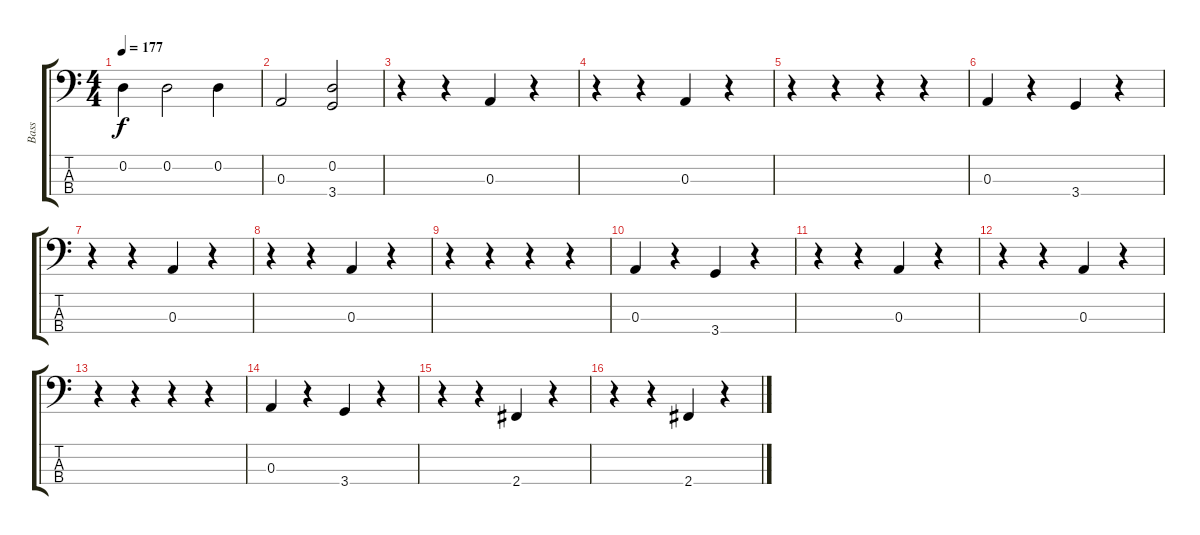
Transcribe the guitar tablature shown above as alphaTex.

\track ("Bass" "Bass") {instrument electricbassfinger}
\staff {score tabs}
\tuning (G2 D2 A1 E1) {hide}
\ts (4 4)
\tempo 177
\clef f4
\ks c
0.2.4{dy f instrument electricbassfinger} 0.2.2 0.2.4 |
0.3.2 (0.2 3.4).2 |
r.4 r.4 0.3.4 r.4 |
r.4 r.4 0.3.4 r.4 |
r.4 r.4 r.4 r.4 |
0.3.4 r.4 3.4.4 r.4 |
r.4 r.4 0.3.4 r.4 |
r.4 r.4 0.3.4 r.4 |
r.4 r.4 r.4 r.4 |
0.3.4 r.4 3.4.4 r.4 |
r.4 r.4 0.3.4 r.4 |
r.4 r.4 0.3.4 r.4 |
r.4 r.4 r.4 r.4 |
0.3.4 r.4 3.4.4 r.4 |
r.4 r.4 2.4.4 r.4 |
r.4 r.4 2.4.4 r.4
